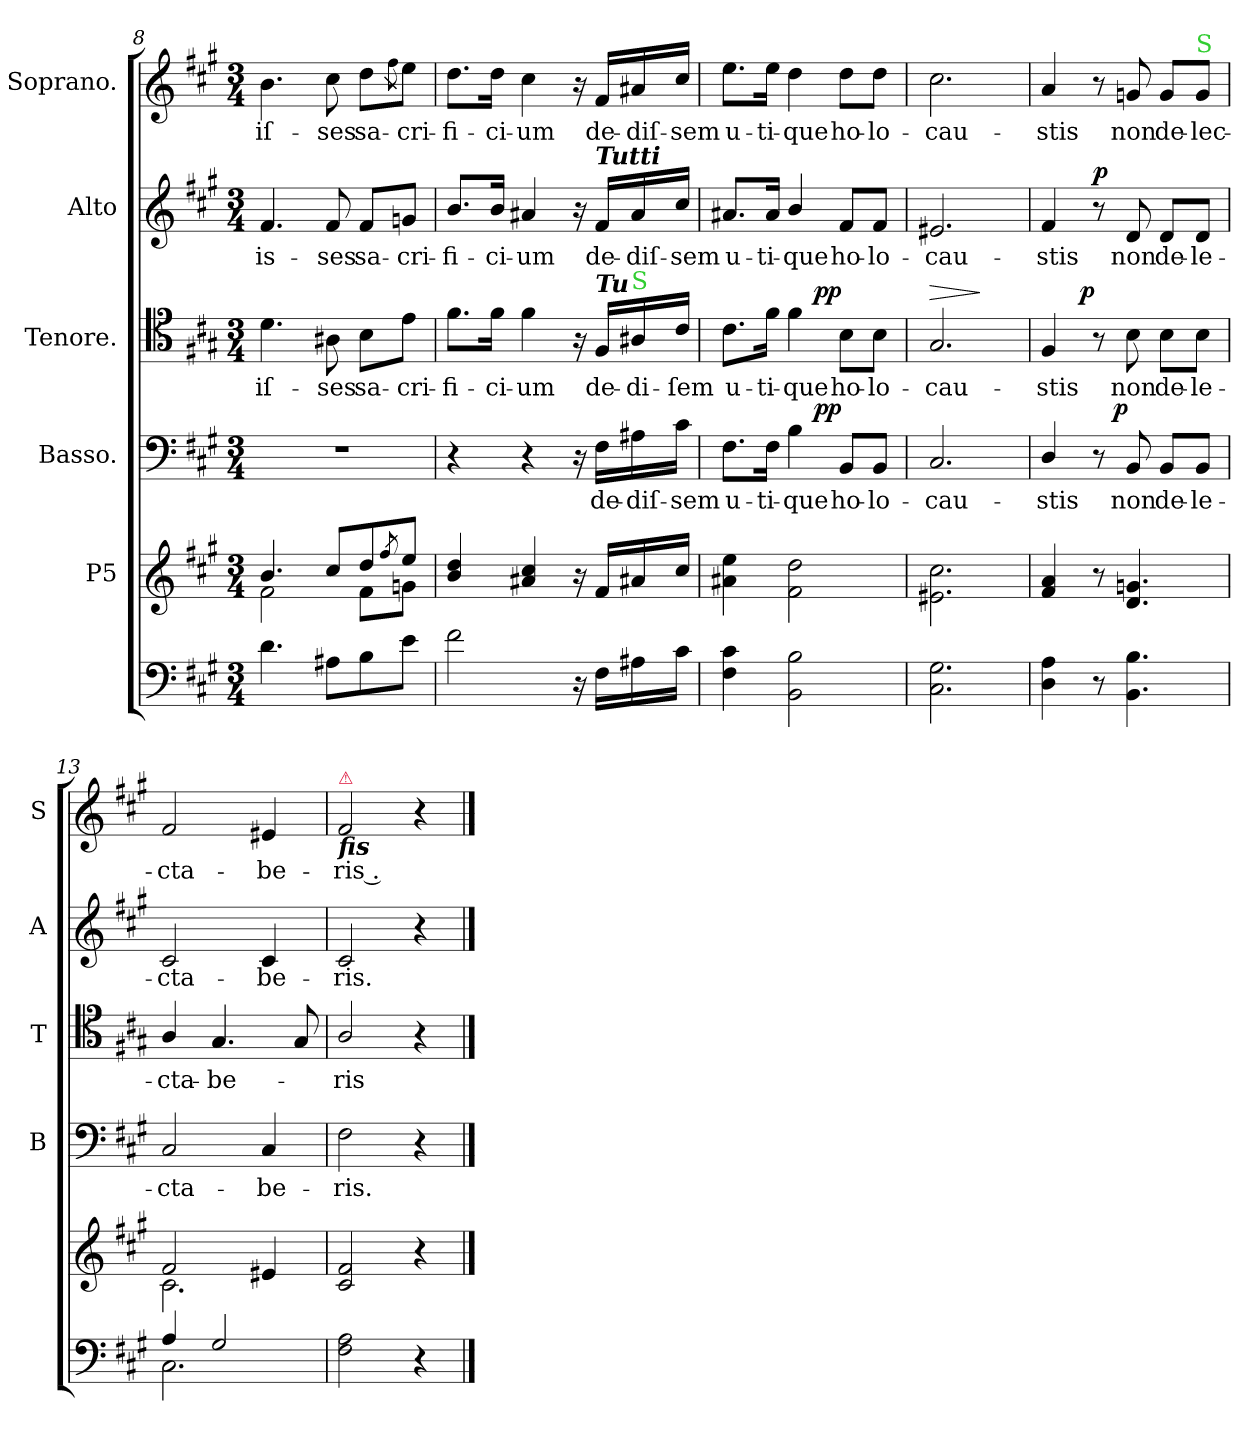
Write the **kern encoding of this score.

**kern	**kern	**kern	**text	**dynam	**kern	**text	**dynam	**kern	**text	**dynam	**kern	**text
*part6	*part5	*part4	*part4	*part4	*part3	*part3	*part3	*part2	*part2	*part2	*part1	*part1
*staff6	*staff5	*staff4	*staff4	*staff4	*staff3	*staff3	*staff3	*staff2	*staff2	*staff2	*staff1	*staff1
*	*I"P5	*I"Basso.	*	*	*I"Tenore.	*	*	*I"Alto	*	*	*I"Soprano.	*
*	*	*I'B	*	*	*I'T	*	*	*I'A	*	*	*I'S	*
*clefF4	*clefG2	*clefF4	*	*	*clefC4	*	*	*clefG2	*	*	*clefG2	*
*k[f#c#g#]	*k[f#c#g#]	*k[f#c#g#]	*	*	*k[f#c#g#]	*	*	*k[f#c#g#]	*	*	*k[f#c#g#]	*
*f#:	*f#:	*f#:	*	*	*f#:	*	*	*f#:	*	*	*f#:	*
*M3/4	*M3/4	*M3/4	*	*	*M3/4	*	*	*M3/4	*	*	*M3/4	*
=8	=8	=8	=8	=8	=8	=8	=8	=8	=8	=8	=8	=8
*	*^	*	*	*	*	*	*	*	*	*	*	*
4.d\	4.b/	2f#\	2.r	.	.	4.d\	-iſ-	.	4.f#/	-is-	.	4.b\	-iſ-
8A#X\L	8cc#/L	.	.	.	.	8A#X\	-ses	.	8f#/	-ses	.	8cc#\	-ses
8B\	8dd/	8f#\L	.	.	.	8B\L	sa-	.	8f#/L	sa-	.	8dd\L	sa-
.	8qff#/	.	.	.	.	.	.	.	.	.	.	8qff#\	.
8e\J	8ee/J	8gn\J	.	.	.	8e\J	-cri-	.	8gn/J	-cri-	.	8ee\J	-cri-
*	*v	*v	*	*	*	*	*	*	*	*	*	*	*
=9	=9	=9	=9	=9	=9	=9	=9	=9	=9	=9	=9	=9
2f#\	4b/ 4dd/	4r	.	.	8.f#\L	-fi-	.	8.b/L	-fi-	.	8.dd\L	-fi-
.	.	.	.	.	16f#\Jk	-ci-	.	16b/Jk	-ci-	.	16dd\Jk	-ci-
.	4a#X/ 4cc#/	4r	.	.	4f#\	-um	.	4a#X/	-um	.	4cc#\	-um
16r	16r	16r	.	.	16r	.	.	16r	.	.	16r	.
!	!	!	!	!	!	!	!	!LO:TX:a:Bi:t=Tutti	!	!	!	!
!	!	!	!	!	!LO:TX:a:Bi:t=Tu	!	!	!	!	!	!	!
16F#\LL	16f#/LL	16F#\LL	de-	.	16F#/LL	de-	.	16f#/LL	de-	.	16f#/LL	de-
!	!	!	!	!	!LO:TX:a:color=limegreen:t=S	!	!	!	!	!	!	!
16A#X\	16a#X/	16A#X\	-diſ-	.	16A#X/	-di-	.	16a#/	-diſ-	.	16a#X/	-diſ-
16c#\JJ	16cc#/JJ	16c#\JJ	-sem	.	16c#/JJ	-ſem	.	16cc#/JJ	-sem	.	16cc#/JJ	-sem
=10	=10	=10	=10	=10	=10	=10	=10	=10	=10	=10	=10	=10
4F#\ 4c#\	4a#X\ 4ee\	8.F#\L	u-	.	8.c#\L	u-	.	8.a#X/L	u-	.	8.ee\L	u-
.	.	16F#\Jk	-ti-	.	16f#\Jk	-ti-	.	16a#/Jk	-ti-	.	16ee\Jk	-ti-
2BB\ 2B\	2f#\ 2dd\	4B\	-que	.	4f#\	-que	.	4b/	-que	.	4dd\	-que
!	!	!	!	!LO:DY:b:rj	!	!	!LO:DY:b:rj	!	!	!	!	!
.	.	8BB/L	ho-	pp	8B\L	ho-	pp	8f#/L	ho-	.	8dd\L	ho-
.	.	8BB/J	-lo-	.	8B\J	-lo-	.	8f#/J	-lo-	.	8dd\J	-lo-
=11	=11	=11	=11	=11	=11	=11	=11	=11	=11	=11	=11	=11
!	!	!	!	!	!	!	!LO:HP:a	!	!	!	!	!
2.C#\ 2.G#\	2.e#X\ 2.cc#\	2.C#/	-cau-	.	2.G#/	-cau-	>	2.e#X/	-cau-	.	2.cc#\	-cau-
.	.	.	.	.	.	.	]	.	.	.	.	.
=12	=12	=12	=12	=12	=12	=12	=12	=12	=12	=12	=12	=12
4D\ 4A\	4f#/ 4a/	4D/	-stis	.	4F#/	-stis	.	4f#/	-stis	.	4a/	-stis
!	!	!	!	!	!	!	!LO:DY:b:rj	!	!	!LO:DY:b	!	!
8r	8r	8r	.	.	8r	.	p	8r	.	p	8r	.
!	!	!	!	!LO:DY:b:rj	!	!	!	!	!	!	!	!
4.BB\ 4.B\	4.d/ 4.gn/	8BB/	non	p	8B\	non	.	8d/	non	.	8gn/	non
.	.	8BB/L	de-	.	8B\L	de-	.	8d/L	de-	.	8g/L	de-
!	!	!	!	!	!	!	!	!	!	!	!LO:TX:a:color=limegreen:t=S	!
.	.	8BB/J	-le-	.	8B\J	-le-	.	8d/J	-le-	.	8g/J	-lec-
=13	=13	=13	=13	=13	=13	=13	=13	=13	=13	=13	=13	=13
*^	*^	*	*	*	*	*	*	*	*	*	*	*
4A/	2.C#\	2f#/	2.c#\	2C#/	-cta-	.	4A/	-cta-	.	2c#/	-cta-	.	2f#/	-cta-
2G#/	.	.	.	.	.	.	4.G#/	-be-	.	.	.	.	.	.
.	.	4e#X/	.	4C#/	-be-	.	.	.	.	4c#/	-be-	.	4e#X/	-be-
.	.	.	.	.	.	.	8G#/	.	.	.	.	.	.	.
*v	*v	*	*	*	*	*	*	*	*	*	*	*	*	*
*	*v	*v	*	*	*	*	*	*	*	*	*	*	*
=14	=14	=14	=14	=14	=14	=14	=14	=14	=14	=14	=14	=14
!	!	!	!	!	!	!	!	!	!	!	!LO:TX:b:Bi:t=fis	!
!	!	!	!	!	!	!	!	!	!	!	!LO:TX:a:color=crimson:t=⚠	!
2F#\ 2A\	2c#/ 2f#/	2F#\	-ris.	.	2A/	-ris	.	2c#/	-ris.	.	2f#/	-ris .
4r	4r	4r	.	.	4r	.	.	4r	.	.	4r	.
==	==	==	==	==	==	==	==	==	==	==	==	==
*-	*-	*-	*-	*-	*-	*-	*-	*-	*-	*-	*-	*-
